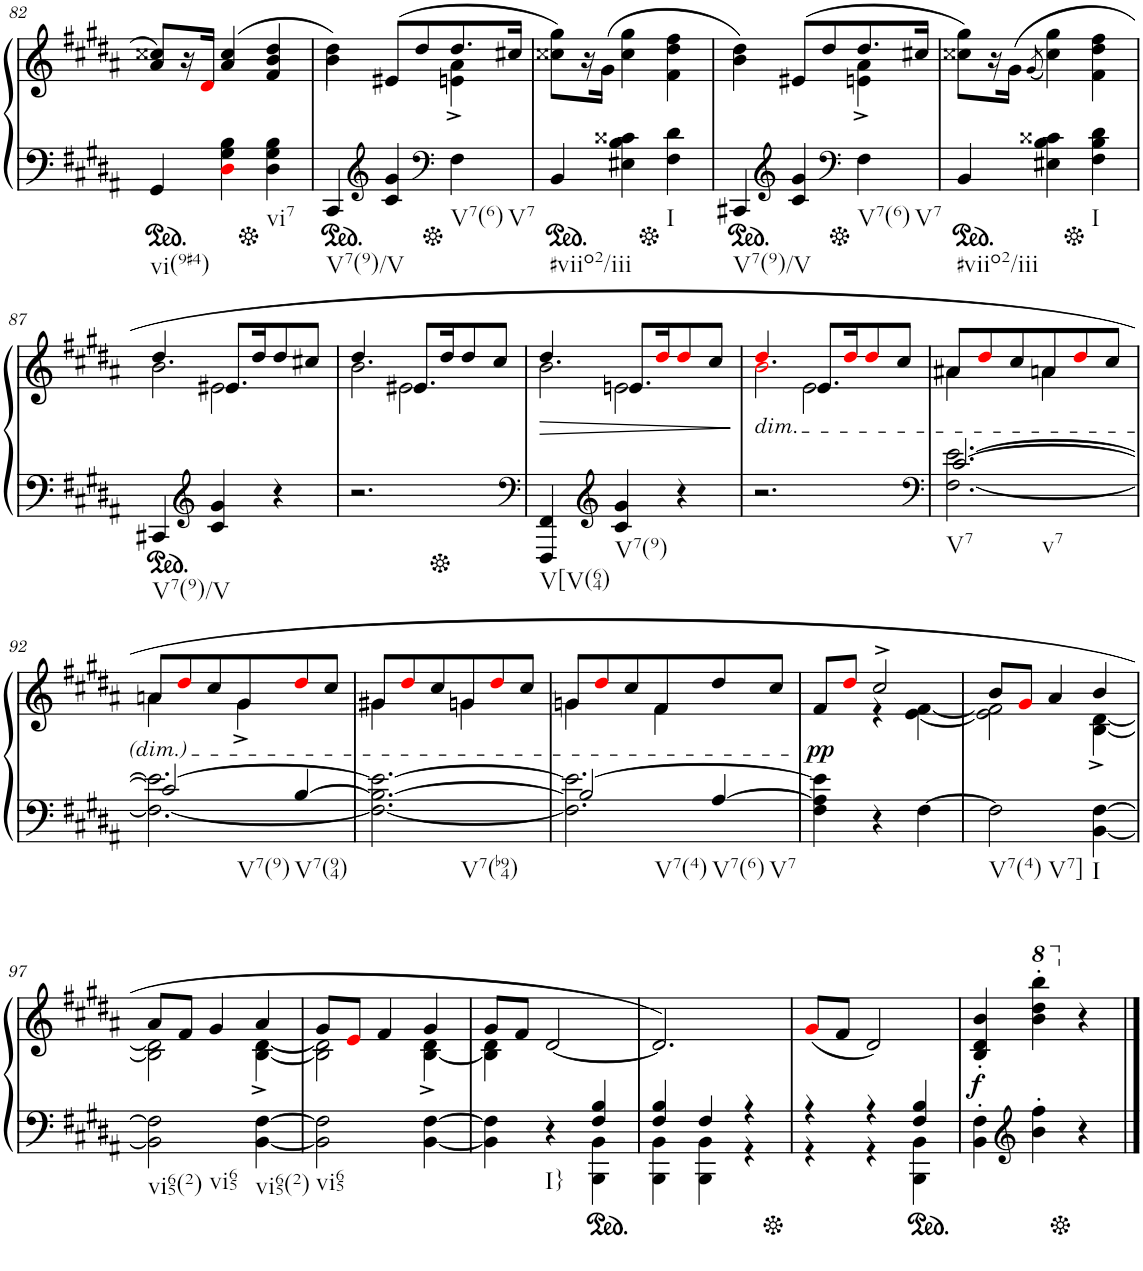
**kern	**kern	**dynam
*part2	*part1	*part1
*staff2	*staff1	*staff1
*I"Piano	*I"Piano	*
*I'Pno	*I'Pno	*
!!LO:PB:g=z
*clefF4	*clefG2	*
*k[f#c#g#d#a#]	*k[f#c#g#d#a#]	*
*M3/4	*M3/4	*
*ped	*	*
=82	=82	=82
!LO:TX:b:t=vi(9#4)	!	!
4GG#/	8a#/ 8cc##X/L	.
.	16r	.
.	16d#i/JJ	.
4D#i\ 4G#\ 4B\	(>4a#/ 4cc##/	.
*Xped	*	*
!LO:TX:b:t=vi7	!	!
4D#\ 4G#\ 4B\	4f#/ 4b/ 4dd#/	.
=83	=83	=83
*ped	*	*
*	*^	*
!LO:TX:b:t=V7(9)/V	!	!	!
4CC#/	4dd#\)	4b\	.
*clefG2	*	*	*
4c#/ 4g#/	(8e#X/L	4ryy	.
.	8dd#/	.	.
*clefF4	*	*	*
*Xped	*	*	*
!LO:TX:b:t=V7(6)	!	!	!
!LO:TX:b:t=V7	!	!	!
4F#\	8.dd#/	4en\^ 4a#\^	.
.	16cc#X/Jk	.	.
*	*v	*v	*
=84	=84	=84
*ped	*	*
!LO:TX:b:t=#viio2/iii	!	!
4BB/	8cc##X\ 8gg#\L)	.
.	16r	.
.	(16g#\JJ	.
4E#X\ 4B\ 4c##X\	4cc##\ 4gg#\	.
*Xped	*	*
!LO:TX:b:t=I	!	!
4F#\ 4d#\	4f#\ 4dd#\ 4ff#\	.
=85	=85	=85
*ped	*	*
*	*^	*
!LO:TX:b:t=V7(9)/V	!	!	!
4CC#X/	4b\ 4dd#\)	2ryy	.
*clefG2	*	*	*
4c#/ 4g#/	(8e#X/L	.	.
.	8dd#/	.	.
*clefF4	*	*	*
*Xped	*	*	*
!LO:TX:b:t=V7(6)	!	!	!
!LO:TX:b:t=V7	!	!	!
4F#\	8.dd#/	4en\^ 4a#\^	.
.	16cc#X/Jk	.	.
*	*v	*v	*
=86	=86	=86
*ped	*	*
!LO:TX:b:t=#viio2/iii	!	!
4BB/	8cc##X\ 8gg#\L)	.
.	16r	.
.	(16g#\JJ	.
.	(8qg#/	.
4E#X\ 4B\ 4c##X\	4cc##\ 4gg#\)	.
*Xped	*	*
!LO:TX:b:t=I	!	!
4F#\ 4B\ 4d#\	4f#\ 4dd#\ 4ff#\	.
!!LO:LB:g=z
=87	=87	=87
*ped	*	*
*	*^	*
*	*	*^	*
!LO:TX:b:t=V7(9)/V	!	!	!	!
4CC#X/	4dd#/	4ryy	2.b\	.
*clefG2	*	*	*	*
4c#/ 4g#/	8.e#X/L	2e#\	.	.
.	16dd#/K	.	.	.
4r	8dd#/	.	.	.
.	8cc#X/J	.	.	.
=88	=88	=88	=88	=88
*Xped	*	*	*	*
2.r	4dd#/	4ryy	2.b\	.
.	8.e#X/L	2e#\	.	.
.	16dd#/K	.	.	.
.	8dd#/	.	.	.
.	8cc#/J	.	.	.
=89	=89	=89	=89	=89
*clefF4	*	*	*	*
!LO:TX:b:t=V[V(64)	!	!	!	!
!	!	!	!	!LO:HP:b
4FFF#/ 4FF#/	4dd#/	4ryy	2.b\	>
*clefG2	*	*	*	*
!LO:TX:b:t=V7(9)	!	!	!	!
4c#/ 4g#/	8.en/L	2e\	.	.
.	16dd#i/K	.	.	.
4r	8dd#i/	.	.	.
.	8cc#/J	.	.	.
*	*v	*v	*v	*
.	.	]
=90	=90	=90
*	*^	*
*	*	*^	*
!	!LO:TX:b:i:t=dim.	!	!	!
2.r	4dd#i/	4ryy	2.bi\	.
.	8.e/L	2e\	.	.
.	16dd#i/K	.	.	.
.	8dd#i/	.	.	.
.	8cc#/J	.	.	.
*	*v	*v	*v	*
=91	=91	=91
*clefF4	*	*
*^	*^	*
!LO:TX:b:t=V7	!	!	!	!
!LO:TX:b:t=v7	!	!	!	!
[2.c#/	[2.F#\ [>2.e\	8a#/L	4a#X\	.
.	.	8dd#i/	.	.
.	.	8cc#/	8ryy	.
.	.	8an/	4a\	.
.	.	8dd#i/	.	.
.	.	8cc#/J	8ryy	.
!!LO:LB:g=z	!!
=92	=92	=92	=92	=92
!LO:TX:b:t=V7(9)	!	!	!	!
2c#/]	2.F#\_ 2.e\_	8an/L	4a\	.
.	.	8dd#i/	.	.
.	.	8cc#/	8ryy	.
.	.	8g#/	4g#^\	.
!LO:TX:b:t=V7(94)	!	!	!	!
[4B/	.	8dd#i/	.	.
.	.	8cc#/J	8ryy	.
*v	*v	*	*	*
=93	=93	=93	=93
!LO:TX:b:t=V7(b94)	!	!	!
2.F#\_ 2.B\_ 2.e\_	8g#/L	4g#X\	.
.	8dd#i/	.	.
.	8cc#/	8ryy	.
.	8gn/	4g\	.
.	8dd#i/	.	.
.	8cc#/J	8ryy	.
=94	=94	=94	=94
*^	*	*	*
!LO:TX:b:t=V7(4)	!	!	!	!
!LO:TX:b:t=V7(6)	!	!	!	!
!LO:TX:b:t=V7	!	!	!	!
2.F#\] 2.e\_	2B/]	8gn/L	4g\	.
.	.	8dd#i/	.	.
.	.	8cc#/	8ryy	.
.	.	8f#/	4f#\	.
.	[4A#/	8dd#/	.	.
.	.	8cc#/J	8ryy	.
*v	*v	*	*	*
=95	=95	=95	=95
!	!	!	!LO:DY:b
4F#\ 4A#\] 4e\]	8f#/L	4ryy	pp
.	8dd#i/J	.	.
4r	2cc#^/	4r	.
[4F#\	.	[4e\ [4f#\	.
=96	=96	=96	=96
!LO:TX:b:t=V7(4)	!	!	!
!LO:TX:b:t=V7]	!	!	!
2F#\]	8b/L	2e\] 2f#\]	.
.	8g#i/J	.	.
.	4a#/	.	.
!LO:TX:b:t=I	!	!	!
[4BB\ [4F#\	4b/	[4B\^ [4d#\^	.
!!LO:LB:g=z	!!
=97	=97	=97	=97
!LO:TX:b:t=vi65(2)	!	!	!
!LO:TX:b:t=vi65	!	!	!
2BB\] 2F#\]	8a#/L	2B\] 2d#\]	.
.	8f#/J	.	.
.	4g#/	.	.
!LO:TX:b:t=vi65(2)	!	!	!
[4BB\ [4F#\	4a#/	[4B\^ [4d#\^	.
=98	=98	=98	=98
!LO:TX:b:t=vi65	!	!	!
2BB\] 2F#\]	8g#/L	2B\] 2d#\]	.
.	8ei/J	.	.
.	4f#/	.	.
[4BB\ [>4F#\	4g#/	[4B\^ 4d#\^	.
=99	=99	=99	=99
*^	*	*	*
4BB\] 4F#\]	2ryy	8g#/L	4B\] 4d#\	.
.	.	8f#/J	.	.
!LO:TX:b:t=I}	!	!	!	!
4r	.	[<2d#/	2ryy	.
*ped	*	*	*	*
4F#/ 4B/	4BBB\ 4BB\	.	.	.
*	*	*v	*v	*
=100	=100	=100	=100
4F#/ 4B/	4BBB\ 4BB\	2.d#/])	.
4F#/	4BBB\ 4BB\	.	.
4r	4r	.	.
=101	=101	=101	=101
*Xped	*	*	*
4r	4r	(8g#i/L	.
.	.	8f#/J	.
4r	4r	2d#/)	.
*ped	*	*	*
4F#/ 4B/	4BBB\ 4BB\	.	.
=102	=102	=102	=102
!	!	!	!LO:DY:b
*v	*v	*	*
4BB\' 4F#\'	4B/' 4d#/' 4b/'	f
*clefG2	*	*
*	*8va	*
4b\' 4ff#\'	4bb\' 4ddd#\' 4bbb\'	.
*Xped	*	*
*	*X8va	*
4r	4r	.
==	==	==
*-	*-	*-
